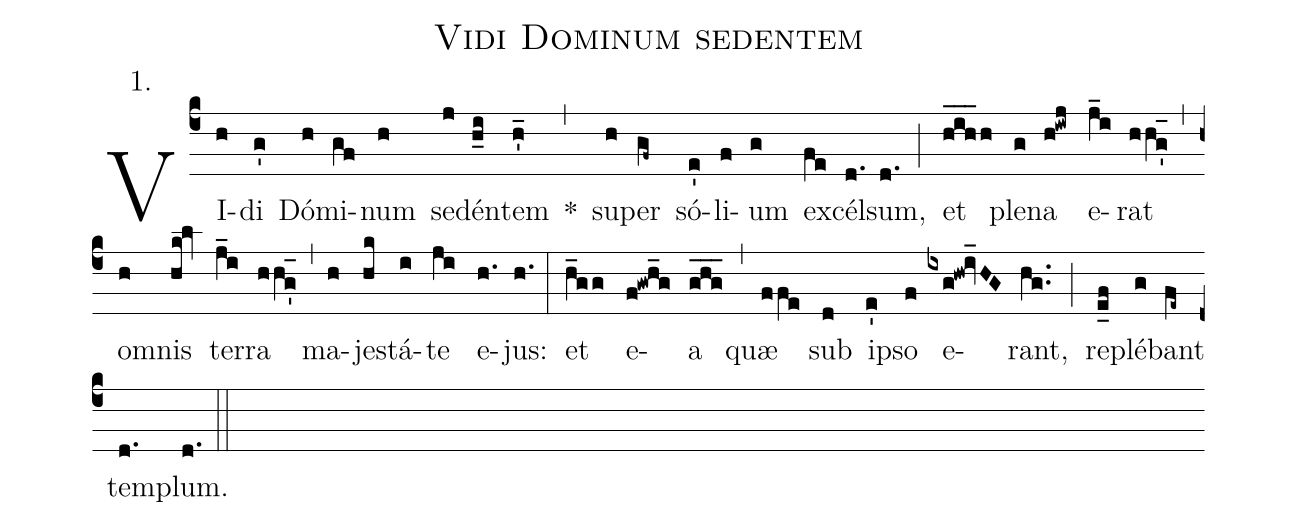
name:Vidi Dominum sedentem;
office-part:Antiphona;
mode:1;
annotation: 1.;
%%
(c4) VI(h)di(g') Dó(h)mi(gf)num(h) se(j)dén(h_i)tem(h'_) *(,) su(h)per(gf~) só(e')li(f)um(g) ex(fe)cél(d.)sum,(d.) (;) et(hih___h) ple(g)na(h!iwj) e(j_i)rat(hhg'_1) (,) o(h)mnis(hk!lv) ter(j_i)ra(hhg'_1) (,) ma(h)je(hk)stá(i)te(ji) e(h.)jus:(h.) (:) et(h_gg) e(f!gwh_g)a(ghg___) (,) quæ(ffe) sub(d) i(e')pso(f) e(ixg!hw!iv_HG)rant,(hg..) (;) re(e_f)plé(g)bant(fe~) tem(d.)plum.(d.) (::)
